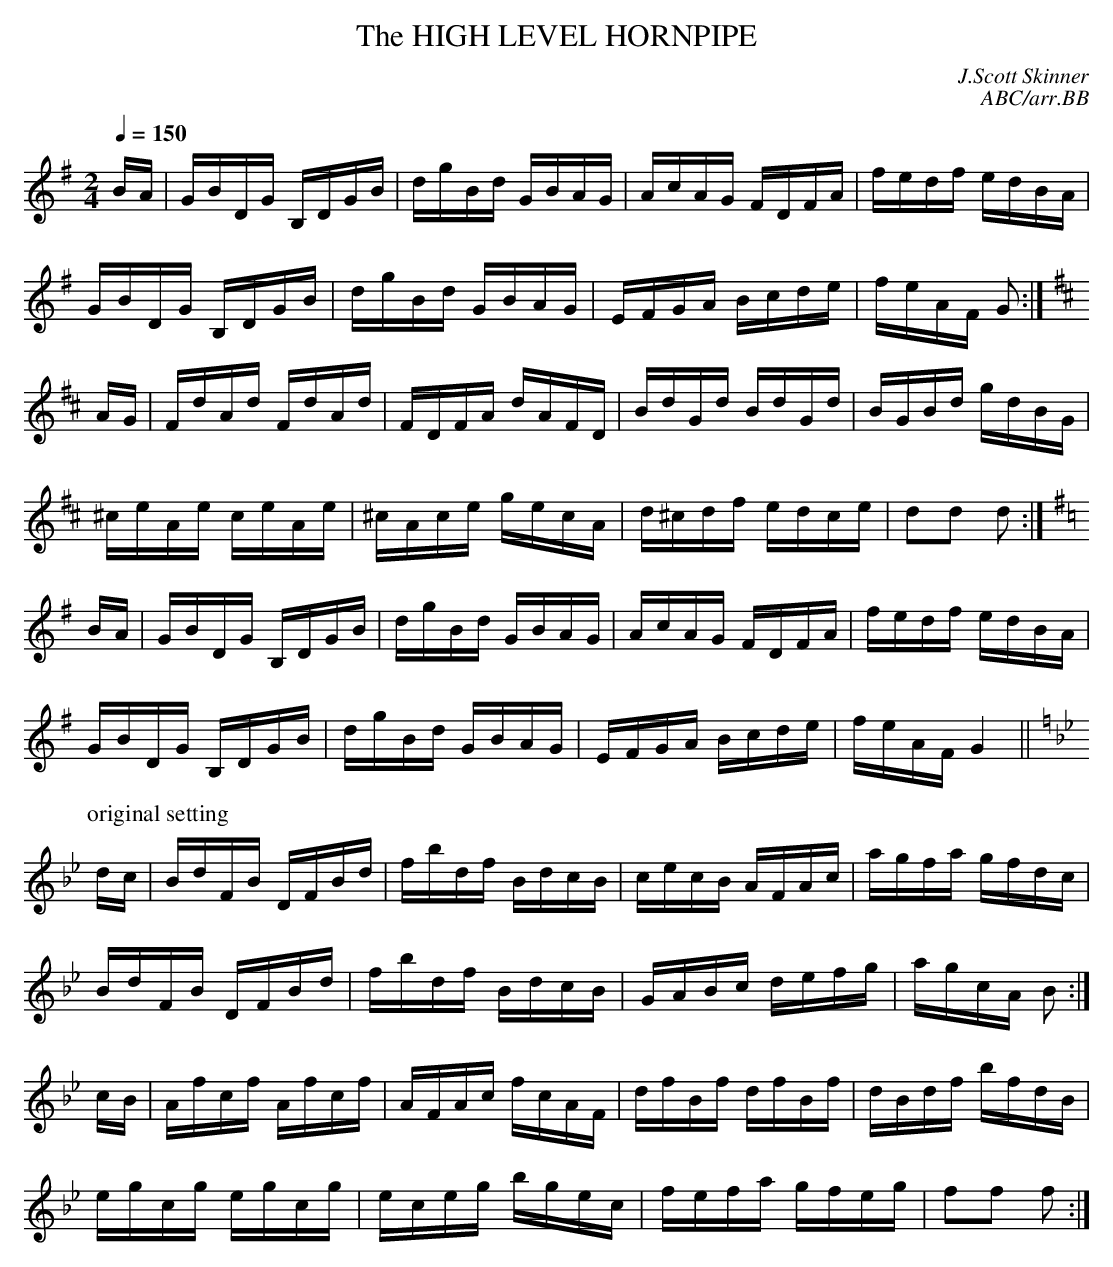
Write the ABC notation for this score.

X:1
T:HIGH LEVEL HORNPIPE, The
C:J.Scott Skinner
C:ABC/arr.BB
L:1/16
M:2/4
Q:1/4=150
K:G
BA | GBDG B,DGB|dgBd GBAG|AcAG FDFA|fedf edBA|
GBDG B,DGB | dgBd GBAG | EFGA Bcde | feAF G2 :|
K:D
AG | FdAd FdAd | FDFA dAFD | BdGd BdGd | BGBd gdBG |
^ceAe ceAe | ^cAce gecA | d^cdf edce | d2d2 d2 :|
K:G
BA|GBDG B,DGB | dgBd GBAG | AcAG FDFA | fedf edBA |
GBDG B,DGB | dgBd GBAG | EFGA Bcde | feAF G4||
P:original setting
K:Bb
dc | BdFB DFBd | fbdf BdcB | cecB AFAc | agfa gfdc |
BdFB DFBd | fbdf BdcB | GABc defg | agcA B2 :|
cB | Afcf Afcf | AFAc fcAF | dfBf dfBf | dBdf bfdB |
egcg egcg | eceg bgec | fefa gfeg | f2f2 f2 :|
